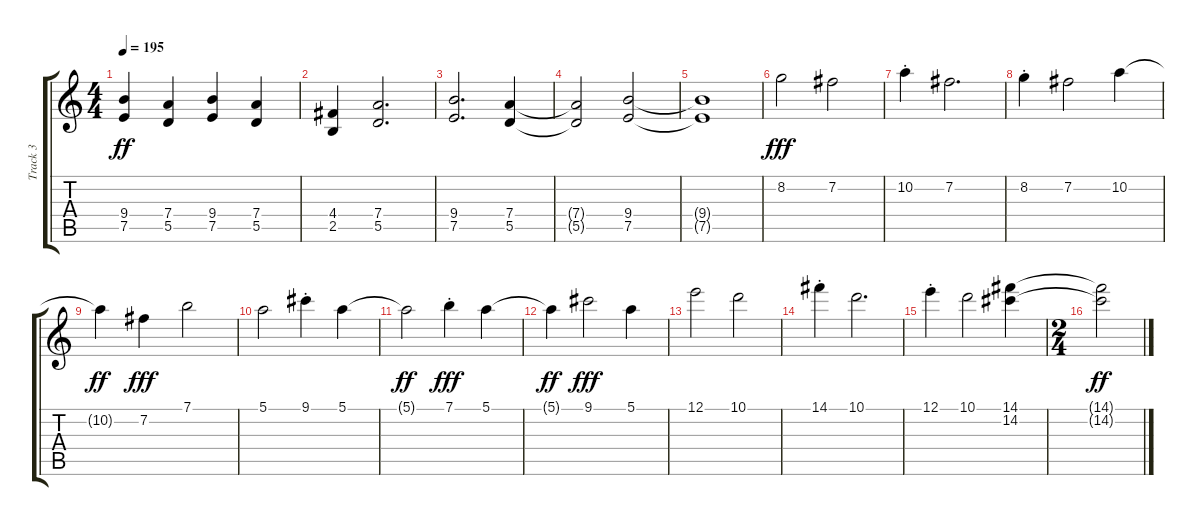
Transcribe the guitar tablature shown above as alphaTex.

\track ("Track 3" "Track 3") {instrument electricguitarjazz}
\staff {score tabs}
\tuning (E4 B3 G3 D3 A2 E2) {hide}
\ts (4 4)
\tempo 195
\clef g2
\ks c
(9.4 7.5).4{dy ff} (7.4 5.5).4 (9.4 7.5).4 (7.4 5.5).4 |
(4.4 2.5).4 (7.4 5.5).2{d} |
(9.4 7.5).2{d} (7.4 5.5).4 |
(7.4{t} 5.5{t}).2 (9.4 7.5).2 |
(9.4{t} 7.5{t}).1 |
8.2.2{dy fff} 7.2.2 |
10.2{st}.4 7.2.2{d} |
8.2{st}.4 7.2.2 10.2.4 |
10.2{t}.4{dy ff} 7.2.4{dy fff} 7.1.2 |
5.1.2 9.1{st}.4 5.1.4 |
5.1{t}.2{dy ff} 7.1{st}.4{dy fff} 5.1.4 |
5.1{t}.4{dy ff} 9.1.2{dy fff} 5.1.4 |
12.1.2 10.1.2 |
14.1{st}.4 10.1.2{d} |
12.1{st}.4 10.1.2 (14.1 14.2).4 |
\ts (2 4)
(14.1{t} 14.2{t}).2{dy ff}
